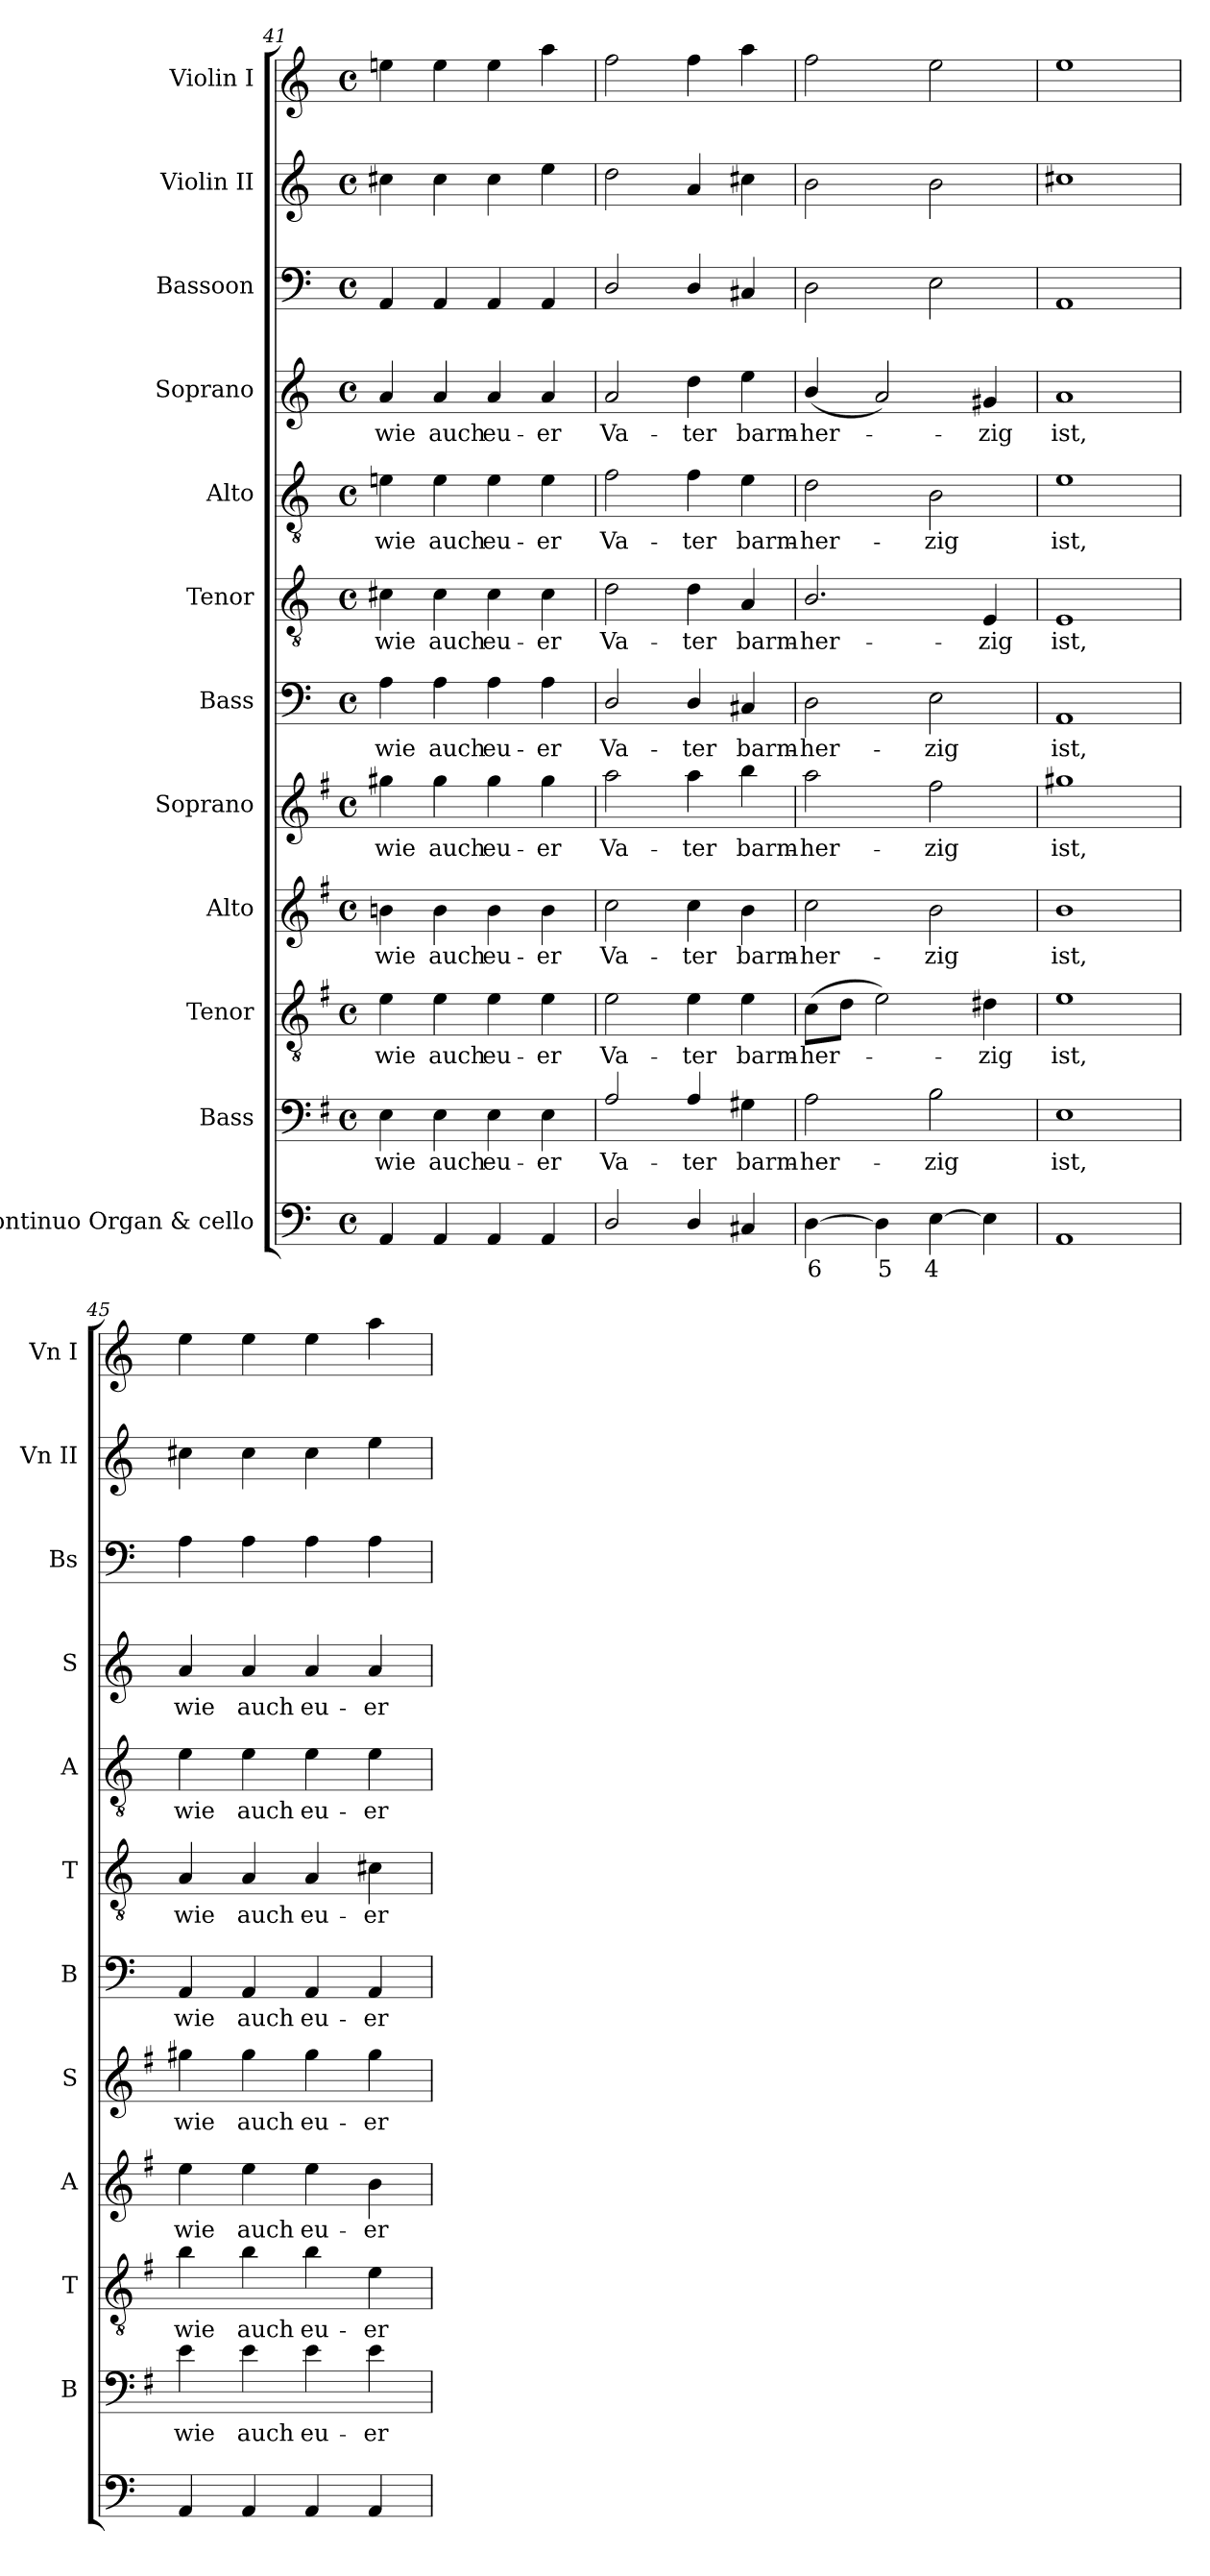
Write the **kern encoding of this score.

**kern	**text	**kern	**text	**kern	**text	**kern	**text	**kern	**text	**kern	**text	**kern	**text	**kern	**text	**kern	**text	**kern	**kern	**kern
*part12	*part12	*part11	*part11	*part10	*part10	*part9	*part9	*part8	*part8	*part7	*part7	*part6	*part6	*part5	*part5	*part4	*part4	*part3	*part2	*part1
*staff12	*staff12	*staff11	*staff11	*staff10	*staff10	*staff9	*staff9	*staff8	*staff8	*staff7	*staff7	*staff6	*staff6	*staff5	*staff5	*staff4	*staff4	*staff3	*staff2	*staff1
*I"Continuo Organ & cello	*	*I"Bass	*	*I"Tenor	*	*I"Alto	*	*I"Soprano	*	*I"Bass	*	*I"Tenor	*	*I"Alto	*	*I"Soprano	*	*I"Bassoon	*I"Violin II	*I"Violin I
*	*	*I'B	*	*I'T	*	*I'A	*	*I'S	*	*I'B	*	*I'T	*	*I'A	*	*I'S	*	*I'Bs	*I'Vn II	*I'Vn I
*clefF4	*	*clefF4	*	*clefGv2	*	*clefG2	*	*clefG2	*	*clefF4	*	*clefGv2	*	*clefGv2	*	*clefG2	*	*clefF4	*clefG2	*clefG2
*	*	*ITrd4c7	*	*ITrd4c7	*	*ITrd4c7	*	*ITrd4c7	*	*	*	*	*	*	*	*	*	*	*	*
*k[]	*	*k[]	*	*k[]	*	*k[]	*	*k[]	*	*k[]	*	*k[]	*	*k[]	*	*k[]	*	*k[]	*k[]	*k[]
*C:	*	*C:	*	*C:	*	*C:	*	*C:	*	*C:	*	*C:	*	*C:	*	*C:	*	*C:	*C:	*C:
*M4/4	*	*M4/4	*	*M4/4	*	*M4/4	*	*M4/4	*	*M4/4	*	*M4/4	*	*M4/4	*	*M4/4	*	*M4/4	*M4/4	*M4/4
*met(c)	*	*met(c)	*	*met(c)	*	*met(c)	*	*met(c)	*	*met(c)	*	*met(c)	*	*met(c)	*	*met(c)	*	*met(c)	*met(c)	*met(c)
=41	=41	=41	=41	=41	=41	=41	=41	=41	=41	=41	=41	=41	=41	=41	=41	=41	=41	=41	=41	=41
!	!	!	!LO:LY:b	!	!LO:LY:b	!	!LO:LY:b	!	!LO:LY:b	!	!LO:LY:b	!	!LO:LY:b	!	!LO:LY:b	!	!LO:LY:b	!	!	!
4AA	.	4AA	wie	4A	wie	4en	wie	4cc#X	wie	4A	wie	4c#X	wie	4en	wie	4a	wie	4AA	4cc#X	4een
!	!	!	!LO:LY:b	!	!LO:LY:b	!	!LO:LY:b	!	!LO:LY:b	!	!LO:LY:b	!	!LO:LY:b	!	!LO:LY:b	!	!LO:LY:b	!	!	!
4AA	.	4AA	auch	4A	auch	4e	auch	4cc#	auch	4A	auch	4c#	auch	4e	auch	4a	auch	4AA	4cc#	4ee
!	!	!	!LO:LY:b	!	!LO:LY:b	!	!LO:LY:b	!	!LO:LY:b	!	!LO:LY:b	!	!LO:LY:b	!	!LO:LY:b	!	!LO:LY:b	!	!	!
4AA	.	4AA	eu-	4A	eu-	4e	eu-	4cc#	eu-	4A	eu-	4c#	eu-	4e	eu-	4a	eu-	4AA	4cc#	4ee
!	!	!	!LO:LY:b	!	!LO:LY:b	!	!LO:LY:b	!	!LO:LY:b	!	!LO:LY:b	!	!LO:LY:b	!	!LO:LY:b	!	!LO:LY:b	!	!	!
4AA	.	4AA	-er	4A	-er	4e	-er	4cc#	-er	4A	-er	4c#	-er	4e	-er	4a	-er	4AA	4ee	4aa
=42	=42	=42	=42	=42	=42	=42	=42	=42	=42	=42	=42	=42	=42	=42	=42	=42	=42	=42	=42	=42
!	!	!	!LO:LY:b	!	!LO:LY:b	!	!LO:LY:b	!	!LO:LY:b	!	!LO:LY:b	!	!LO:LY:b	!	!LO:LY:b	!	!LO:LY:b	!	!	!
2D/	.	2D/	Va-	2A	Va-	2f	Va-	2dd	Va-	2D/	Va-	2d	Va-	2f	Va-	2a	Va-	2D/	2dd	2ff
!	!	!	!LO:LY:b	!	!LO:LY:b	!	!LO:LY:b	!	!LO:LY:b	!	!LO:LY:b	!	!LO:LY:b	!	!LO:LY:b	!	!LO:LY:b	!	!	!
4D/	.	4D/	-ter	4A	-ter	4f	-ter	4dd	-ter	4D/	-ter	4d	-ter	4f	-ter	4dd	-ter	4D/	4a	4ff
!	!	!	!LO:LY:b	!	!LO:LY:b	!	!LO:LY:b	!	!LO:LY:b	!	!LO:LY:b	!	!LO:LY:b	!	!LO:LY:b	!	!LO:LY:b	!	!	!
4C#X	.	4C#X	barm-	4A	barm-	4e	barm-	4ee	barm-	4C#X	barm-	4A	barm-	4e	barm-	4ee	barm-	4C#X	4cc#X	4aa
=43	=43	=43	=43	=43	=43	=43	=43	=43	=43	=43	=43	=43	=43	=43	=43	=43	=43	=43	=43	=43
!	!LO:LY:b	!	!LO:LY:b	!	!LO:LY:b	!	!LO:LY:b	!	!LO:LY:b	!	!LO:LY:b	!	!LO:LY:b	!	!LO:LY:b	!	!LO:LY:b	!	!	!
[4D	6	2D	-her-	(<8FL	-her-	2f	-her-	2dd	-her-	2D	-her-	2.B/	-her-	2d	-her-	(<4b/	-her-	2D	2b	2ff
.	.	.	.	8GJ	.	.	.	.	.	.	.	.	.	.	.	.	.	.	.	.
!	!LO:LY:b	!	!	!	!	!	!	!	!	!	!	!	!	!	!	!	!	!	!	!
4D]	5	.	.	2A)	.	.	.	.	.	.	.	.	.	.	.	2a)	.	.	.	.
!	!LO:LY:b	!	!LO:LY:b	!	!	!	!LO:LY:b	!	!LO:LY:b	!	!LO:LY:b	!	!	!	!LO:LY:b	!	!	!	!	!
[4E	4	2E	-zig	.	.	2e	-zig	2b	-zig	2E	-zig	.	.	2B	-zig	.	.	2E	2b	2ee
!	!	!	!	!	!LO:LY:b	!	!	!	!	!	!	!	!LO:LY:b	!	!	!	!LO:LY:b	!	!	!
4E]	.	.	.	4G#X	zig	.	.	.	.	.	.	4E	-zig	.	.	4g#X	zig	.	.	.
=44	=44	=44	=44	=44	=44	=44	=44	=44	=44	=44	=44	=44	=44	=44	=44	=44	=44	=44	=44	=44
!	!	!	!LO:LY:b	!	!LO:LY:b	!	!LO:LY:b	!	!LO:LY:b	!	!LO:LY:b	!	!LO:LY:b	!	!LO:LY:b	!	!LO:LY:b	!	!	!
1AA	.	1AA	ist,	1A	ist,	1e	ist,	1cc#X	ist,	1AA	ist,	1E	ist,	1e	ist,	1a	ist,	1AA	1cc#X	1ee
=45	=45	=45	=45	=45	=45	=45	=45	=45	=45	=45	=45	=45	=45	=45	=45	=45	=45	=45	=45	=45
!	!	!	!LO:LY:b	!	!LO:LY:b	!	!LO:LY:b	!	!LO:LY:b	!	!LO:LY:b	!	!LO:LY:b	!	!LO:LY:b	!	!LO:LY:b	!	!	!
4AA	.	4A	wie	4e	wie	4a	wie	4cc#X	wie	4AA	wie	4A	wie	4e	wie	4a	wie	4A	4cc#X	4ee
!	!	!	!LO:LY:b	!	!LO:LY:b	!	!LO:LY:b	!	!LO:LY:b	!	!LO:LY:b	!	!LO:LY:b	!	!LO:LY:b	!	!LO:LY:b	!	!	!
4AA	.	4A	auch	4e	auch	4a	auch	4cc#	auch	4AA	auch	4A	auch	4e	auch	4a	auch	4A	4cc#	4ee
!	!	!	!LO:LY:b	!	!LO:LY:b	!	!LO:LY:b	!	!LO:LY:b	!	!LO:LY:b	!	!LO:LY:b	!	!LO:LY:b	!	!LO:LY:b	!	!	!
4AA	.	4A	eu-	4e	eu-	4a	eu-	4cc#	eu-	4AA	eu-	4A	eu-	4e	eu-	4a	eu-	4A	4cc#	4ee
!	!	!	!LO:LY:b	!	!LO:LY:b	!	!LO:LY:b	!	!LO:LY:b	!	!LO:LY:b	!	!LO:LY:b	!	!LO:LY:b	!	!LO:LY:b	!	!	!
4AA	.	4A	-er	4A	-er	4e	-er	4cc#	-er	4AA	-er	4c#X	-er	4e	-er	4a	-er	4A	4ee	4aa
=	=	=	=	=	=	=	=	=	=	=	=	=	=	=	=	=	=	=	=	=
*-	*-	*-	*-	*-	*-	*-	*-	*-	*-	*-	*-	*-	*-	*-	*-	*-	*-	*-	*-	*-
